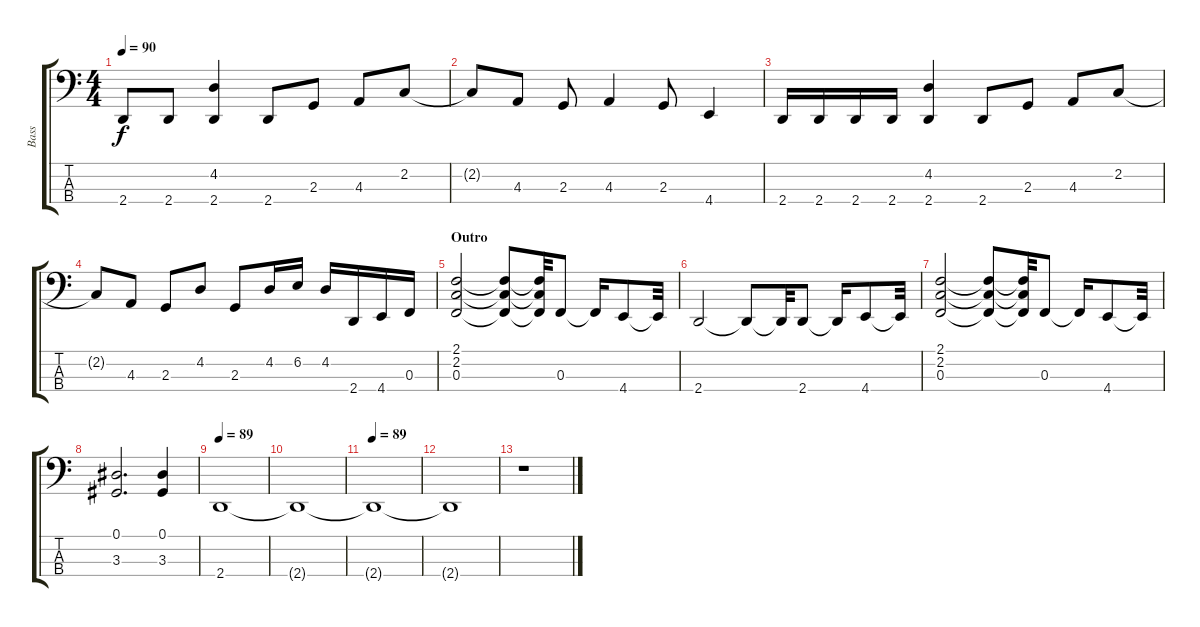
\track ("Bass" "Bass") {instrument electricbasspick}
\staff {score tabs}
\tuning (Eb2 Bb1 F1 C1) {hide}
\ts (4 4)
\tempo 90
\clef f4
\ks c
2.4.8{dy f} 2.4.8 (4.2 2.4).4 2.4.8 2.3.8 4.3.8 2.2.8 |
2.2{t}.8 4.3.8 2.3.8 4.3.4 2.3.8 4.4.4 |
2.4.16 2.4.16 2.4.16 2.4.16 (4.2 2.4).4 2.4.8 2.3.8 4.3.8 2.2.8 |
2.2{t}.8 4.3.8 2.3.8 4.2.8 2.3.8 4.2.16 6.2.16 4.2.16 2.4.16 4.4.16 0.3.16 |
\section ("" "Outro")
(2.1 2.2 0.3).2 (2.1{t} 2.2{t} 0.3{t}).8 (2.1{t} 2.2{t} 0.3{t}).32 0.3.8 0.3{t}.16 4.4.8 4.4{t}.32 |
2.4.2 2.4{t}.8 2.4{t}.32 2.4.8 2.4{t}.16 4.4.8 4.4{t}.32 |
(2.1 2.2 0.3).2 (2.1{t} 2.2{t} 0.3{t}).8 (2.1{t} 2.2{t} 0.3{t}).32 0.3.8 0.3{t}.16 4.4.8 4.4{t}.32 |
(0.1 3.3).2{d} (0.1 3.3).4 |
\tempo 89
2.4.1 |
2.4{t}.1 |
\tempo 89
2.4{t}.1 |
2.4{t}.1 |
r.1
